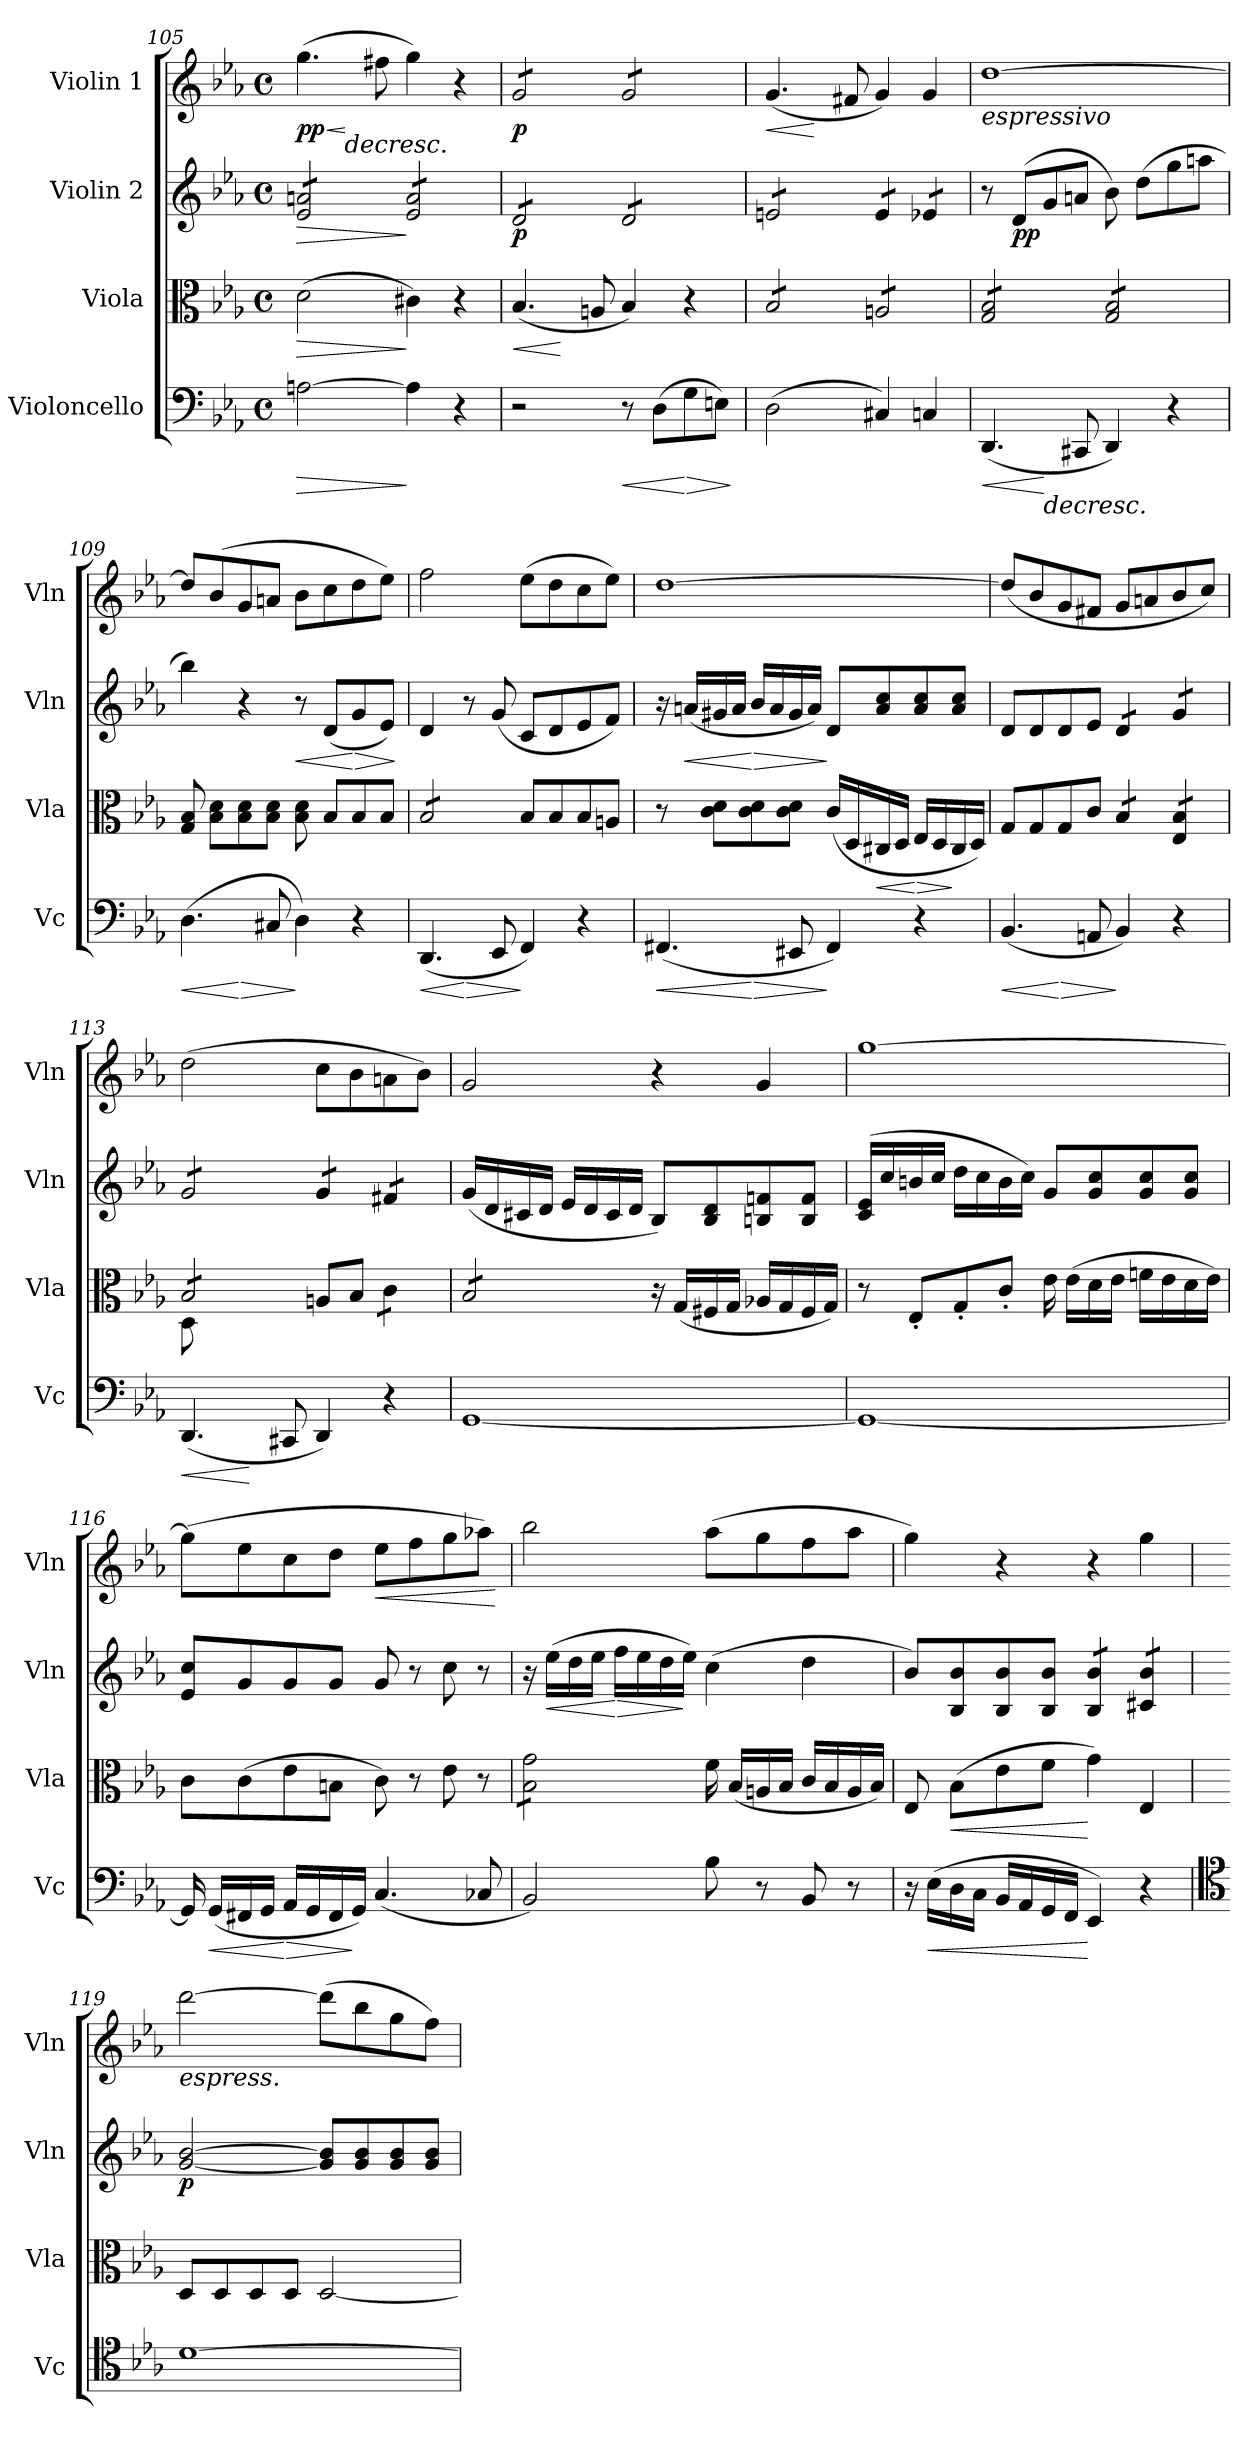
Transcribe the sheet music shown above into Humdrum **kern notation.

**kern	**dynam	**kern	**dynam	**kern	**dynam	**kern	**dynam
*part4	*part4	*part3	*part3	*part2	*part2	*part1	*part1
*staff4	*staff4	*staff3	*staff3	*staff2	*staff2	*staff1	*staff1
*I"Violoncello	*	*I"Viola	*	*I"Violin 2	*	*I"Violin 1	*
*I'Vc	*	*I'Vla	*	*I'Vln	*	*I'Vln	*
*clefF4	*	*clefC3	*	*clefG2	*	*clefG2	*
*k[b-e-a-]	*	*k[b-e-a-]	*	*k[b-e-a-]	*	*k[b-e-a-]	*
*M4/4	*	*M4/4	*	*M4/4	*	*M4/4	*
*met(c)	*	*met(c)	*	*met(c)	*	*met(c)	*
=105	=105	=105	=105	=105	=105	=105	=105
!	!LO:HP:b	!	!LO:HP:b	!	!LO:HP:b	!	!LO:HP:b
*	*	*	*	*	*	*^	*
!	!	!	!	!	!	!	!	!LO:DY:n=1:b
*	*	*	*	*tremolo	*	*	*	*
[2An\	>	(2d\	>	8e-/ 8an/L	>	(4.gg\	4ryy	< pp
.	.	.	.	8e-/ 8an/	.	.	.	.
!	!	!	!	!	!	!	!	!LO:HP:n=1:b
.	.	.	.	8e-/ 8an/	.	.	4ryy	[ >
.	.	.	.	8e-/ 8an/J	.	8ff#X\	.	.
4A\]	]	4c#X\)	]	8e-/ 8a/L	]	4gg\)	2ryy	.
.	.	.	.	8e-/ 8a/	.	.	.	.
4r	.	4r	.	8e-/ 8a/	.	4r	.	.
.	.	.	.	8e-/ 8a/J	.	.	.	.
*	*	*	*	*	*	*v	*v	*
=106	=106	=106	=106	=106	=106	=106	=106
!	!	!	!LO:HP:b	!	!LO:DY:b	!	!LO:DY:b
*	*	*^	*	*	*	*	*
*	*	*	*	*	*	*	*tremolo	*
2r	.	(4.B-/	4ryy	<	8d/L	p	8g/L	p
.	.	.	.	.	8d/	.	8g/	.
.	.	.	4ryy	[	8d/	.	8g/	.
.	.	8An/	.	.	8d/J	.	8g/J	.
!	!LO:HP:b	!	!	!	!	!	!	!
8r	<	4B-/)	2ryy	.	8d/L	.	8g/L	.
(8D\L	.	.	.	.	8d/	.	8g/	.
!	!LO:HP:n=1:b	!	!	!	!	!	!	!
8G\	[ >	4r	.	.	8d/	.	8g/	.
8En\J)	.	.	.	.	8d/J	.	8g/J	.
*	*	*	*	*	*	*	*Xtremolo	*
*	*	*v	*v	*	*	*	*	*
.	]	.	.	.	.	.	.
!!LO:LB:g=z
=107	=107	=107	=107	=107	=107	=107	=107
!	!	!	!	!	!	!	!LO:HP:b
*	*	*	*	*	*	*^	*
*	*	*tremolo	*	*	*	*	*	*
(2D\	.	8B-/L	.	8en/L	.	(4.g/	4ryy	<
.	.	8B-/	.	8en/	.	.	.	.
.	.	8B-/	.	8en/	.	.	4ryy	[
.	.	8B-/J	.	8en/J	.	8f#X/	.	.
4C#X/)	.	8An/L	.	8e/L	.	4g/)	2ryy	]
.	.	8An/	.	8e/J	.	.	.	.
4Cn/	.	8An/	.	8e-X/L	.	4g/	.	.
.	.	8An/J	.	8e-X/J	.	.	.	.
*	*	*	*	*Xtremolo	*	*	*	*
*	*	*	*	*	*	*v	*v	*
=108	=108	=108	=108	=108	=108	=108	=108
!	!	!	!	!	!	!LO:TX:b:i:t=espressivo	!
!	!LO:HP:b	!	!	!	!	!	!
*^	*	*	*	*	*	*	*
(4.DD/	4ryy	<	8G/ 8B-/L	.	8r	.	[1dd	.
!	!	!	!	!	!	!LO:DY:b	!	!
.	.	.	8G/ 8B-/	.	(8d/L	pp	.	.
!	!	!LO:HP:n=1:b	!	!	!	!	!	!
.	4ryy	[ >	8G/ 8B-/	.	8g/	.	.	.
8CC#X/	.	.	8G/ 8B-/J	.	8an/J	.	.	.
4DD/)	2ryy	.	8G/ 8B-/L	.	8b-\)	.	.	.
.	.	.	8G/ 8B-/	.	(8dd\L	.	.	.
4r	.	.	8G/ 8B-/	.	8gg\	.	.	.
.	.	.	8G/ 8B-/J	.	8aan\J	.	.	.
*	*	*	*Xtremolo	*	*	*	*	*
=109	=109	=109	=109	=109	=109	=109	=109	=109
!	!	!LO:HP:b	!	!	!	!	!	!
(4.D\	4ryy	<	8G/ 8B-/	.	4bb-\)	.	8dd/L]	.
.	.	.	8B-\ 8d\L	.	.	.	(8b-/	.
!	!	!LO:HP:n=1:b	!	!	!	!	!	!
.	4ryy	[ >	8B-\ 8d\	.	4r	.	8g/	.
8C#X/	.	.	8B-\ 8d\J	.	.	.	8an/J	.
!	!	!	!	!	!	!LO:HP:b	!	!
4D\)	2ryy	]	8B-\ 8d\	.	8r	<	8b-\L	.
.	.	.	8B-/L	.	(8d/L	.	8cc\	.
!	!	!	!	!	!	!LO:HP:n=1:b	!	!
4r	.	.	8B-/	.	8g/	[ >	8dd\	.
.	.	.	8B-/J	.	8e-/J)	.	8ee-\J)	.
*v	*v	*	*	*	*	*	*	*
.	.	.	.	.	]	.	.
=110	=110	=110	=110	=110	=110	=110	=110
!	!LO:HP:b	!	!	!	!	!	!
*^	*	*	*	*	*	*	*
*	*	*	*tremolo	*	*	*	*	*
(4.DD/	4ryy	<	8B-/L	.	4d/	.	2ff\	.
.	.	.	8B-/	.	.	.	.	.
!	!	!LO:HP:n=1:b	!	!	!	!	!	!
.	4ryy	[ >	8B-/	.	8r	.	.	.
8EE-/	.	.	8B-/J	.	(8g/	.	.	.
*	*	*	*Xtremolo	*	*	*	*	*
4FF/)	2ryy	]	8B-/L	.	8c/L	.	(8ee-\L	.
.	.	.	8B-/	.	8d/	.	8dd\	.
4r	.	.	8B-/	.	8e-/	.	8cc\	.
.	.	.	8An/J	.	8f/J)	.	8ee-\J)	.
!!LO:LB:g=z
=111	=111	=111	=111	=111	=111	=111	=111	=111
!	!	!LO:HP:b	!	!	!	!	!	!
(4.FF#X/	4ryy	<	8r	.	16r	.	[1dd	.
!	!	!	!	!	!	!LO:HP:b	!	!
.	.	.	.	.	(16an/LL	<	.	.
.	.	.	8c\ 8d\L	.	16g#X/	.	.	.
.	.	.	.	.	16a/JJ	.	.	.
!	!	!LO:HP:n=1:b	!	!	!	!LO:HP:n=1:b	!	!
.	4ryy	[ >	8c\ 8d\	.	16b-/LL	[ >	.	.
.	.	.	.	.	16a/	.	.	.
8EE#X/	.	.	8c\ 8d\J	.	16g#/	.	.	.
.	.	.	.	.	16a/JJ)	.	.	.
4FF#/)	2ryy	]	(16c/LL	.	8d/L	]	.	.
.	.	.	16D/	.	.	.	.	.
!	!	!	!	!LO:HP:b	!	!	!	!
.	.	.	16C#X/	<	8a/ 8cc/	.	.	.
.	.	.	16D/JJ	.	.	.	.	.
!	!	!	!	!LO:HP:n=1:b	!	!	!	!
4r	.	.	16E-/LL	[ >	8a/ 8cc/	.	.	.
.	.	.	16D/	.	.	.	.	.
.	.	.	16C#/	]	8a/ 8cc/J	.	.	.
.	.	.	16D/JJ)	.	.	.	.	.
=112	=112	=112	=112	=112	=112	=112	=112	=112
!	!	!LO:HP:b	!	!	!	!	!	!
(4.BB-/	4ryy	<	8G/L	.	8d/L	.	(8dd/L]	.
.	.	.	8G/	.	8d/	.	8b-/	.
!	!	!LO:HP:n=1:b	!	!	!	!	!	!
.	4ryy	[ >	8G/	.	8d/	.	8g/	.
8AAn/	.	.	8c/J	.	8e-/J	.	8f#X/J	.
*	*	*	*tremolo	*	*	*	*	*
*	*	*	*	*	*tremolo	*	*	*
4BB-/)	2ryy	]	8B-/L	.	8d/L	.	8g/L	.
.	.	.	8B-/J	.	8d/J	.	8an/	.
4r	.	.	8E-/ 8B-/L	.	8g/L	.	8b-/	.
.	.	.	8E-/ 8B-/J	.	8g/J	.	8cc/J)	.
=113	=113	=113	=113	=113	=113	=113	=113	=113
!	!	!LO:HP:b	!	!	!	!	!	!
*	*	*	*^	*	*	*	*	*
(4.DD/	4ryy	<	8B-/L	8D\	.	8g/L	.	(2dd\	.
.	.	.	8B-/	8ryy	.	8g/	.	.	.
.	4ryy	[	8B-/	4ryy	.	8g/	.	.	.
8CC#X/	.	.	8B-/J	.	.	8g/J	.	.	.
*	*	*	*Xtremolo	*	*	*	*	*	*
4DD/)	2ryy	]	8An/L	2ryy	.	8g/L	.	8cc\L	.
.	.	.	8B-/J	.	.	8g/J	.	8b-\	.
*	*	*	*tremolo	*	*	*	*	*	*
4r	.	.	8c\L	.	.	8f#X/L	.	8an\	.
.	.	.	8c\J	.	.	8f#X/J	.	8b-\J)	.
*	*	*	*	*	*	*Xtremolo	*	*	*
*v	*v	*	*	*	*	*	*	*	*
*	*	*v	*v	*	*	*	*	*
!!LO:PB:g=z
=114	=114	=114	=114	=114	=114	=114	=114
[1GG	.	8B-/L	.	(16g/LL	.	2g/	.
.	.	.	.	16d/	.	.	.
.	.	8B-/	.	16c#X/	.	.	.
.	.	.	.	16d/JJ	.	.	.
.	.	8B-/	.	16e-/LL	.	.	.
.	.	.	.	16d/	.	.	.
.	.	8B-/J	.	16c#/	.	.	.
*	*	*Xtremolo	*	*	*	*	*
.	.	.	.	16d/JJ	.	.	.
.	.	16r	.	8B-/L)	.	4r	.
.	.	(16G/LL	.	.	.	.	.
.	.	16F#X/	.	8B-/ 8d/	.	.	.
.	.	16G/JJ	.	.	.	.	.
.	.	16A-X/LL	.	8Bn/ 8fn/	.	4g/	.
.	.	16G/	.	.	.	.	.
.	.	16F#/	.	8B/ 8f/J	.	.	.
.	.	16G/JJ)	.	.	.	.	.
=115	=115	=115	=115	=115	=115	=115	=115
1GG_	.	8r	.	(16c/ 16e-/LL	.	[1gg	.
.	.	.	.	16cc/	.	.	.
.	.	8E-'/L	.	16bn/	.	.	.
.	.	.	.	16cc/JJ	.	.	.
.	.	8G'/	.	16dd\LL	.	.	.
.	.	.	.	16cc\	.	.	.
.	.	8c'/J	.	16b\	.	.	.
.	.	.	.	16cc\JJ)	.	.	.
.	.	16e-\	.	8g/L	.	.	.
.	.	(16e-\LL	.	.	.	.	.
.	.	16d\	.	8g/ 8cc/	.	.	.
.	.	16e-\JJ	.	.	.	.	.
.	.	16fn\LL	.	8g/ 8cc/	.	.	.
.	.	16e-\	.	.	.	.	.
.	.	16d\	.	8g/ 8cc/J	.	.	.
.	.	16e-\JJ)	.	.	.	.	.
!!LO:LB:g=z
=116	=116	=116	=116	=116	=116	=116	=116
16GG/]	.	8c\L	.	8e-/ 8cc/L	.	(8gg\L]	.
!	!LO:HP:b	!	!	!	!	!	!
(16GG/LL	<	.	.	.	.	.	.
16FF#X/	.	(8c\	.	8g/	.	8ee-\	.
16GG/JJ	.	.	.	.	.	.	.
!	!LO:HP:n=1:b	!	!	!	!	!	!
16AA-/LL	[ >	8e-\	.	8g/	.	8cc\	.
16GG/	.	.	.	.	.	.	.
16FF#/	.	8Bn\J	.	8g/J	.	8dd\J	.
16GG/JJ)	]	.	.	.	.	.	.
!	!	!	!	!	!	!	!LO:HP:b
(4.C/	.	8c\)	.	8g/	.	8ee-\L	<
.	.	8r	.	8r	.	8ff\	.
.	.	8e-\	.	8cc\	.	8gg\	.
8C-X/	.	8r	.	8r	.	8aa-X\J)	.
.	.	.	.	.	.	.	[
=117	=117	=117	=117	=117	=117	=117	=117
*	*	*tremolo	*	*	*	*	*
2BB-/)	.	8B-\ 8g\L	.	16r	.	2bb-\	.
!	!	!	!	!	!LO:HP:b	!	!
.	.	.	.	(16ee-\LL	<	.	.
.	.	8B-\ 8g\	.	16dd\	.	.	.
.	.	.	.	16ee-\JJ	.	.	.
!	!	!	!	!	!LO:HP:n=1:b	!	!
.	.	8B-\ 8g\	.	16ff\LL	[ >	.	.
.	.	.	.	16ee-\	.	.	.
.	.	8B-\ 8g\J	.	16dd\	.	.	.
*	*	*Xtremolo	*	*	*	*	*
.	.	.	.	16ee-\JJ)	]	.	.
8B-\	.	16f\	.	(4cc\	.	(8aa-\L	.
.	.	(16B-/LL	.	.	.	.	.
8r	.	16An/	.	.	.	8gg\	.
.	.	16B-/JJ	.	.	.	.	.
8BB-/	.	16c/LL	.	4dd\	.	8ff\	.
.	.	16B-/	.	.	.	.	.
8r	.	16A/	.	.	.	8aa-\J	.
.	.	16B-/JJ)	.	.	.	.	.
=118	=118	=118	=118	=118	=118	=118	=118
16r	.	8E-/	.	8b-/L)	.	4gg\)	.
!	!LO:HP:b	!	!	!	!	!	!
(16E-\LL	<	.	.	.	.	.	.
!	!	!	!LO:HP:b	!	!	!	!
16D\	.	(8B-\L	<	8B-/ 8b-/	.	.	.
16C\JJ	.	.	.	.	.	.	.
16BB-/LL	.	8e-\	.	8B-/ 8b-/	.	4r	.
16AA-/	.	.	.	.	.	.	.
16GG/	.	8f\J	.	8B-/ 8b-/J	.	.	.
16FF/JJ	.	.	.	.	.	.	.
*	*	*	*	*tremolo	*	*	*
4EE-/)	[	4g\)	[	8B-/ 8b-/L	.	4r	.
.	.	.	.	8B-/ 8b-/J	.	.	.
4r	.	4E-/	.	8c#X/ 8b-/L	.	4gg\	.
.	.	.	.	8c#X/ 8b-/J	.	.	.
*	*	*	*	*Xtremolo	*	*	*
!!LO:LB:g=z
=119	=119	=119	=119	=119	=119	=119	=119
*clefC4	*	*	*	*	*	*	*
!	!	!	!	!	!	!LO:TX:b:i:t=espress.	!
!	!	!	!LO:DY:b	!	!	!	!
!	!	!	!LO:DY:n=1:b	!	!LO:DY:b	!	!
[1d	.	8D/L	p other-dynamics	[2g/ [2b-/	p	[2ddd\	.
.	.	8D/	.	.	.	.	.
.	.	8D/	.	.	.	.	.
.	.	8D/J	.	.	.	.	.
.	.	[2D/	.	8g/] 8b-/]L	.	(8ddd\L]	.
.	.	.	.	8g/ 8b-/	.	8bb-\	.
.	.	.	.	8g/ 8b-/	.	8gg\	.
.	.	.	.	8g/ 8b-/J	.	8ff\J)	.
=	=	=	=	=	=	=	=
*-	*-	*-	*-	*-	*-	*-	*-
